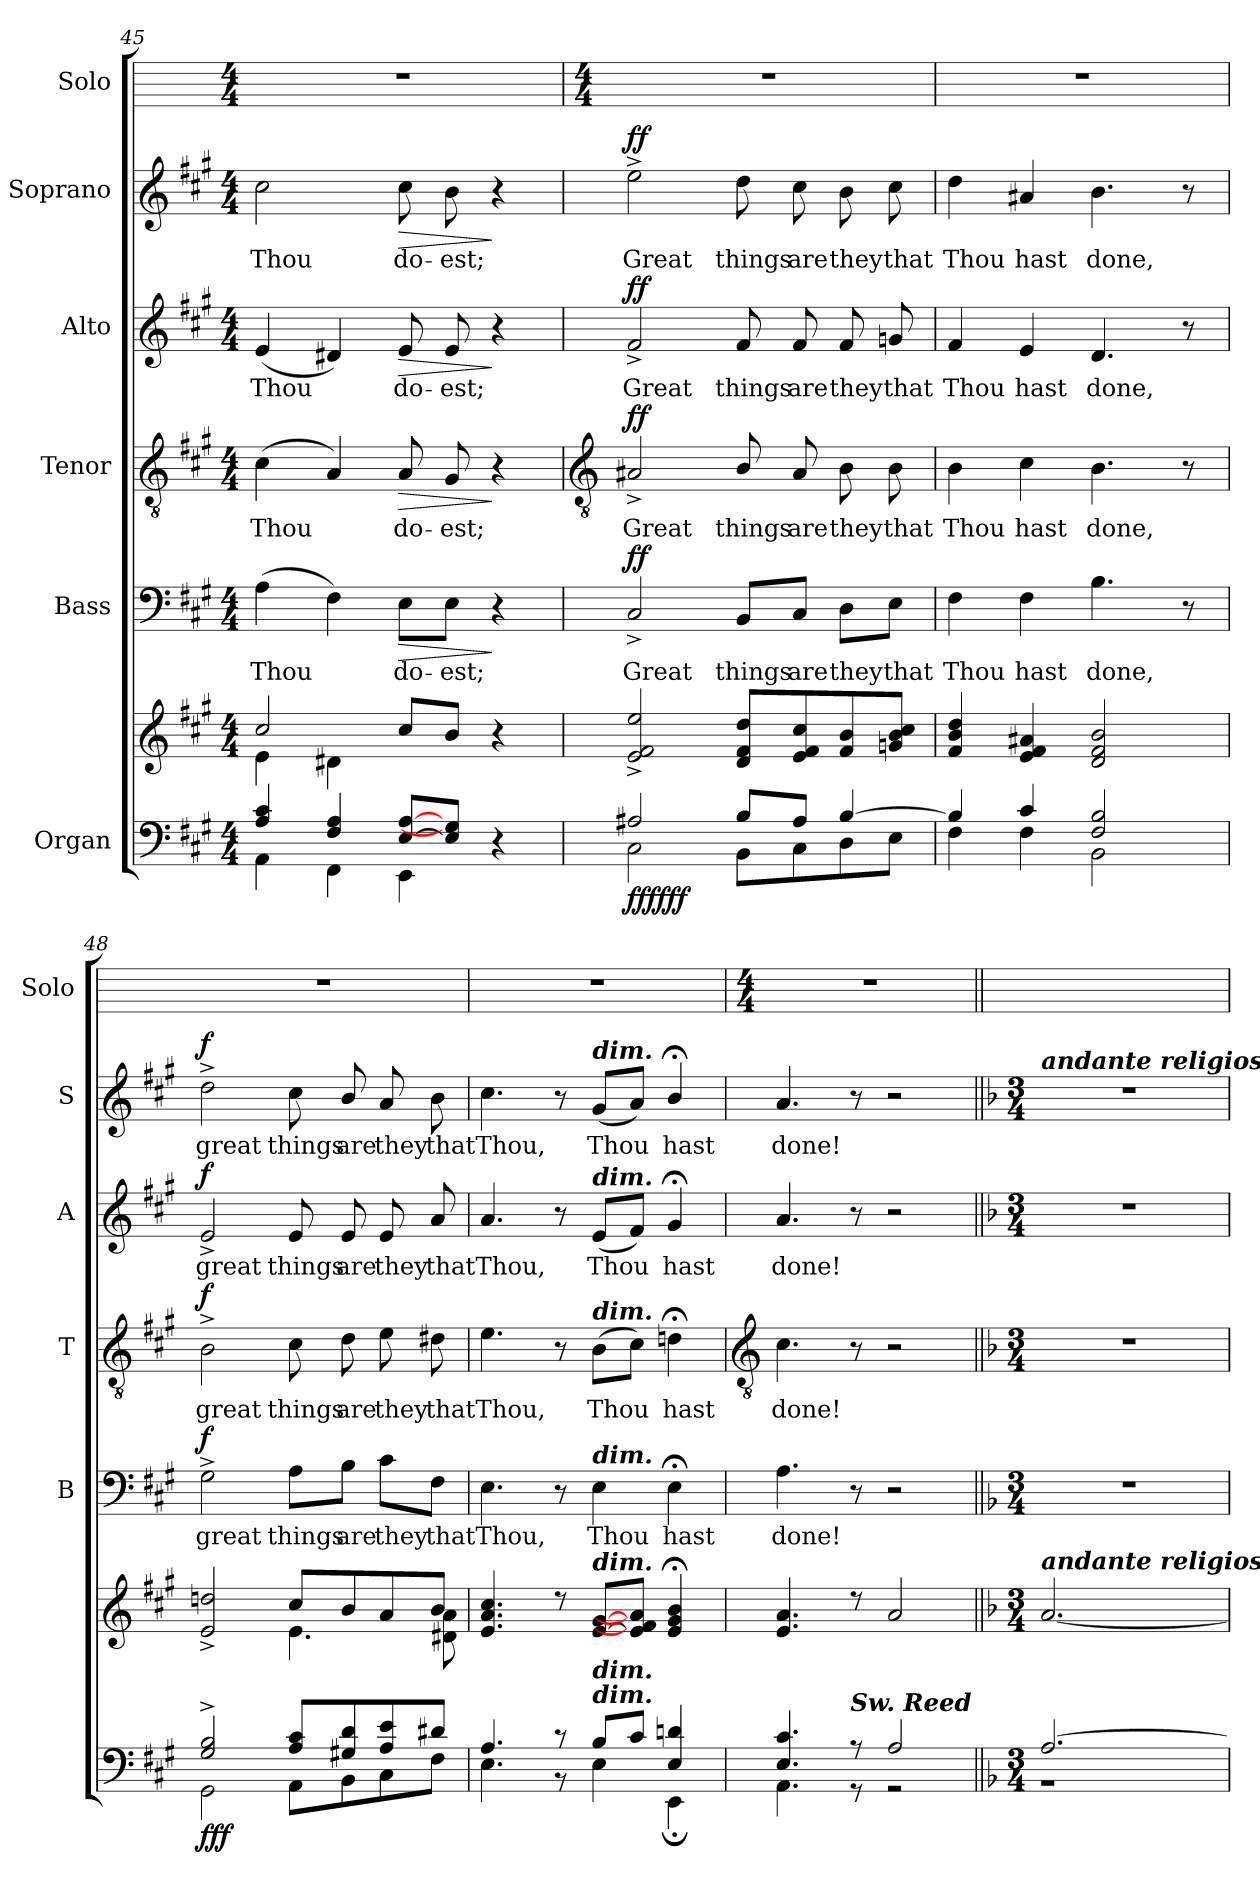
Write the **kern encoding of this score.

**kern	**kern	**dynam	**kern	**text	**dynam	**kern	**text	**dynam	**kern	**text	**dynam	**kern	**text	**dynam	**kern
*part6	*part6	*part6	*part5	*part5	*part5	*part4	*part4	*part4	*part3	*part3	*part3	*part2	*part2	*part2	*part1
*staff7	*staff6	*staff6/7	*staff5	*staff5	*staff5	*staff4	*staff4	*staff4	*staff3	*staff3	*staff3	*staff2	*staff2	*staff2	*staff1
*I"Organ	*	*	*I"Bass	*	*	*I"Tenor	*	*	*I"Alto	*	*	*I"Soprano	*	*	*I"Solo
*	*	*	*I'B	*	*	*I'T	*	*	*I'A	*	*	*I'S	*	*	*I'Solo
*clefF4	*clefG2	*	*clefF4	*	*	*clefGv2	*	*	*clefG2	*	*	*clefG2	*	*	*
*k[f#c#g#]	*k[f#c#g#]	*	*k[f#c#g#]	*	*	*k[f#c#g#]	*	*	*k[f#c#g#]	*	*	*k[f#c#g#]	*	*	*
*A:	*A:	*	*A:	*	*	*A:	*	*	*A:	*	*	*A:	*	*	*
*M4/4	*M4/4	*	*M4/4	*	*	*M4/4	*	*	*M4/4	*	*	*M4/4	*	*	*M4/4
=45	=45	=45	=45	=45	=45	=45	=45	=45	=45	=45	=45	=45	=45	=45	=45
*^	*^	*	*	*	*	*	*	*	*	*	*	*	*	*	*
!	!	!	!	!	!	!LO:LY:b	!	!	!LO:LY:b	!	!	!LO:LY:b	!	!	!LO:LY:b	!	!
4A/ 4c#/	4AA\	2cc#/	4e\	.	(>4A	Thou	.	(<4c#	Thou	.	(<4e	Thou	.	2cc#	Thou	.	1r
4F#/ 4A/	4FF#\	.	4d#X\	.	4F#)	.	.	4A)	.	.	4d#X)	.	.	.	.	.	.
!	!	!	!	!	!	!LO:LY:b	!LO:HP:b	!	!LO:LY:b	!LO:HP:b	!	!LO:LY:b	!LO:HP:b	!	!LO:LY:b	!LO:HP:b	!
[8E/ [8A/L	4EE\	8cc#/L	2ryy	.	8E\L	do-	>	8A	do-	>	8e	do-	>	8cc#	do-	>	.
!	!	!	!	!	!	!LO:LY:b	!	!	!LO:LY:b	!	!	!LO:LY:b	!	!	!LO:LY:b	!	!
8E/] 8G#/]J	.	8b/J	.	.	8E\J	-est;	.	8G#	-est;	.	8e	-est;	.	8b	-est;	.	.
4ryy	4r	4r	.	.	4r	.	]	4r	.	]	4r	.	]	4r	.	]	.
!!LO:LB:g=z
=46	=46	=46	=46	=46	=46	=46	=46	=46	=46	=46	=46	=46	=46	=46	=46	=46	=46
*	*	*	*	*	*	*	*	*clefGv2	*	*	*	*	*	*	*	*	*
*	*	*	*	*	*	*	*	*	*	*	*	*	*	*	*	*	*M4/4
!	!	!	!	!LO:DY:b=2	!	!LO:LY:b	!	!	!LO:LY:b	!	!	!LO:LY:b	!	!	!LO:LY:b	!	!
!	!	!	!	!LO:DY:n=1:b=2	!	!	!	!	!	!	!	!	!	!	!	!	!
!	!	!	!	!LO:DY:n=2:b	!	!	!LO:DY:b	!	!	!LO:DY:b	!	!	!LO:DY:b	!	!	!LO:DY:b	!
2A#X/	2C#\	2e^ 2f#^ 2ee^	2ryy	ff ff ff	2C#^	Great	ff	2A#X^	Great	ff	2f#^	Great	ff	2ee^	Great	ff	1r
!	!	!	!	!	!	!LO:LY:b	!	!	!LO:LY:b	!	!	!LO:LY:b	!	!	!LO:LY:b	!	!
8B/L	8BB\L	8d 8f# 8ddL	8ryy	.	8BB/L	things	.	8B/	things	.	8f#	things	.	8dd	things	.	.
!	!	!	!	!	!	!LO:LY:b	!	!	!LO:LY:b	!	!	!LO:LY:b	!	!	!LO:LY:b	!	!
8A#/J	8C#\	8e 8f# 8cc#	4.ryy	.	8C#/J	are	.	8A#	are	.	8f#	are	.	8cc#	are	.	.
!	!	!	!	!	!	!LO:LY:b	!	!	!LO:LY:b	!	!	!LO:LY:b	!	!	!LO:LY:b	!	!
[4B/	8D\	8f# 8b	.	.	8D\L	they	.	8B	they	.	8f#	they	.	8b	they	.	.
!	!	!	!	!	!	!LO:LY:b	!	!	!LO:LY:b	!	!	!LO:LY:b	!	!	!LO:LY:b	!	!
.	8E\J	8gn 8b 8cc#J	.	.	8E\J	that	.	8B	that	.	8gn	that	.	8cc#	that	.	.
=47	=47	=47	=47	=47	=47	=47	=47	=47	=47	=47	=47	=47	=47	=47	=47	=47	=47
!	!	!	!	!	!	!LO:LY:b	!	!	!LO:LY:b	!	!	!LO:LY:b	!	!	!LO:LY:b	!	!
4B/]	4F#\	4f# 4b 4dd	1ryy	.	4F#	Thou	.	4B	Thou	.	4f#	Thou	.	4dd	Thou	.	1r
!	!	!	!	!	!	!LO:LY:b	!	!	!LO:LY:b	!	!	!LO:LY:b	!	!	!LO:LY:b	!	!
4c#/	4F#\	4e 4f# 4a#X	.	.	4F#	hast	.	4c#	hast	.	4e	hast	.	4a#X	hast	.	.
!	!	!	!	!	!	!LO:LY:b	!	!	!LO:LY:b	!	!	!LO:LY:b	!	!	!LO:LY:b	!	!
2F#/ 2B/	2BB\	2d 2f# 2b	.	.	4.B	done,	.	4.B	done,	.	4.d	done,	.	4.b	done,	.	.
.	.	.	.	.	8r	.	.	8r	.	.	8r	.	.	8r	.	.	.
=48	=48	=48	=48	=48	=48	=48	=48	=48	=48	=48	=48	=48	=48	=48	=48	=48	=48
!	!	!	!	!LO:DY:b=2	!	!LO:LY:b	!	!	!LO:LY:b	!	!	!LO:LY:b	!	!	!LO:LY:b	!	!
!	!	!	!	!LO:DY:n=1:b=2	!	!	!	!	!	!	!	!	!	!	!	!	!
!	!	!	!	!LO:DY:n=2:b	!	!	!LO:DY:b	!	!	!LO:DY:b	!	!	!LO:DY:b	!	!	!LO:DY:b	!
2G#/^ 2B/^	2GG#\	2e^ 2ddn^	2ryy	f f f	2G#^	great	f	2B^	great	f	2e^	great	f	2dd^	great	f	1r
!	!	!	!	!	!	!LO:LY:b	!	!	!LO:LY:b	!	!	!LO:LY:b	!	!	!LO:LY:b	!	!
8A/ 8c#/L	8AA\L	8cc#/L	4.e\	.	8A\L	things	.	8c#	things	.	8e	things	.	8cc#	things	.	.
!	!	!	!	!	!	!LO:LY:b	!	!	!LO:LY:b	!	!	!LO:LY:b	!	!	!LO:LY:b	!	!
8G#X\ 8d\	8BB\	8b/	.	.	8B\J	are	.	8d\	are	.	8e/	are	.	8b/	are	.	.
!	!	!	!	!	!	!LO:LY:b	!	!	!LO:LY:b	!	!	!LO:LY:b	!	!	!LO:LY:b	!	!
8A/ 8e/	8C#\	8a/	.	.	8c#\L	they	.	8e	they	.	8e	they	.	8a	they	.	.
!	!	!	!	!	!	!LO:LY:b	!	!	!LO:LY:b	!	!	!LO:LY:b	!	!	!LO:LY:b	!	!
8d#X/J	8F#\J	8b/J	8d#X\ 8a\	.	8F#\J	that	.	8d#X	that	.	8a	that	.	8b	that	.	.
=49	=49	=49	=49	=49	=49	=49	=49	=49	=49	=49	=49	=49	=49	=49	=49	=49	=49
!	!	!	!	!	!	!LO:LY:b	!	!	!LO:LY:b	!	!	!LO:LY:b	!	!	!LO:LY:b	!	!
4.A/	4.E\	4.e 4.a 4.cc#	1ryy	.	4.E	Thou,	.	4.e	Thou,	.	4.a	Thou,	.	4.cc#	Thou,	.	1r
8r	8r	8r	.	.	8r	.	.	8r	.	.	8r	.	.	8r	.	.	.
!	!	!	!	!	!	!	!	!	!	!	!	!	!	!LO:TX:a:Bi:t=dim.	!	!	!
!	!	!	!	!	!	!	!	!	!	!	!LO:TX:a:Bi:t=dim.	!	!	!	!	!	!
!	!	!	!	!	!	!	!	!LO:TX:a:Bi:t=dim.	!	!	!	!	!	!	!	!	!
!	!	!	!	!	!LO:TX:a:Bi:t=dim.	!	!	!	!	!	!	!	!	!	!	!	!
!	!	!LO:TX:a:Bi:t=dim.	!	!	!	!	!	!	!	!	!	!	!	!	!	!	!
!LO:TX:a:Bi:t=dim.	!	!	!	!	!	!	!	!	!	!	!	!	!	!	!	!	!
!LO:TX:a:Bi:t=dim.	!	!	!	!	!	!	!	!	!	!	!	!	!	!	!	!	!
!	!	!	!	!	!	!LO:LY:b	!	!	!LO:LY:b	!	!	!LO:LY:b	!	!	!LO:LY:b	!	!
8B/L	4E\	[8e [8g#L	.	.	4E	Thou	.	(>8BL	Thou	.	(<8eL	Thou	.	(<8g#L	Thou	.	.
8c#/J	.	8e] 8f#] 8a]J	.	.	.	.	.	8c#J)	.	.	8f#J)	.	.	8aJ)	.	.	.
!	!	!	!	!	!	!LO:LY:b	!	!	!LO:LY:b	!	!	!LO:LY:b	!	!	!LO:LY:b	!	!
4E/ 4dn/	4EE;\	4e/;< 4g#/;< 4b/;<	.	.	4E;<\	hast	.	4dn;<\	hast	.	4g#;</	hast	.	4b;</	hast	.	.
!!LO:LB:g=z
=50	=50	=50	=50	=50	=50	=50	=50	=50	=50	=50	=50	=50	=50	=50	=50	=50	=50
*	*	*	*	*	*	*	*	*clefGv2	*	*	*	*	*	*	*	*	*
*	*	*	*	*	*	*	*	*	*	*	*	*	*	*	*	*	*M4/4
!	!	!	!	!	!	!LO:LY:b	!	!	!LO:LY:b	!	!	!LO:LY:b	!	!	!LO:LY:b	!	!
4.E/ 4.c#/	4.AA\	4.e 4.a	1ryy	.	4.A	done!	.	4.c#	done!	.	4.a	done!	.	4.a	done!	.	1r
!LO:TX:a:Bi:t=Sw. Reed	!	!	!	!	!	!	!	!	!	!	!	!	!	!	!	!	!
8r	8r	8r	.	.	8r	.	.	8r	.	.	8r	.	.	8r	.	.	.
2A/	2r	2a	.	.	2r	.	.	2r	.	.	2r	.	.	2r	.	.	.
=51||	=51||	=51||	=51||	=51||	=51||	=51||	=51||	=51||	=51||	=51||	=51||	=51||	=51||	=51||	=51||	=51||	=51||
*k[b-]	*	*k[b-]	*	*	*k[b-]	*	*	*k[b-]	*	*	*k[b-]	*	*	*k[b-]	*	*	*
*F:	*	*F:	*	*	*F:	*	*	*F:	*	*	*F:	*	*	*F:	*	*	*
*M3/4	*	*M3/4	*	*	*M3/4	*	*	*M3/4	*	*	*M3/4	*	*	*M3/4	*	*	*
!	!	!	!	!	!	!	!	!	!	!	!	!	!	!LO:TX:a:Bi:t=andante religioso	!	!	!
!	!	!LO:TX:a:Bi:t=andante religioso	!	!	!	!	!	!	!	!	!	!	!	!	!	!	!
!	!LO:N:vis=1	!	!	!LO:HP:b	!LO:N:vis=1	!	!	!LO:N:vis=1	!	!	!LO:N:vis=1	!	!	!LO:N:vis=1	!	!	!
[2.A/	2.r	[2.a	2.ryy	>	2.r	.	.	2.r	.	.	2.r	.	.	2.r	.	.	2.r
*v	*v	*	*	*	*	*	*	*	*	*	*	*	*	*	*	*	*
*	*v	*v	*	*	*	*	*	*	*	*	*	*	*	*	*	*
.	.	]	.	.	.	.	.	.	.	.	.	.	.	.	.
=	=	=	=	=	=	=	=	=	=	=	=	=	=	=	=
*-	*-	*-	*-	*-	*-	*-	*-	*-	*-	*-	*-	*-	*-	*-	*-
